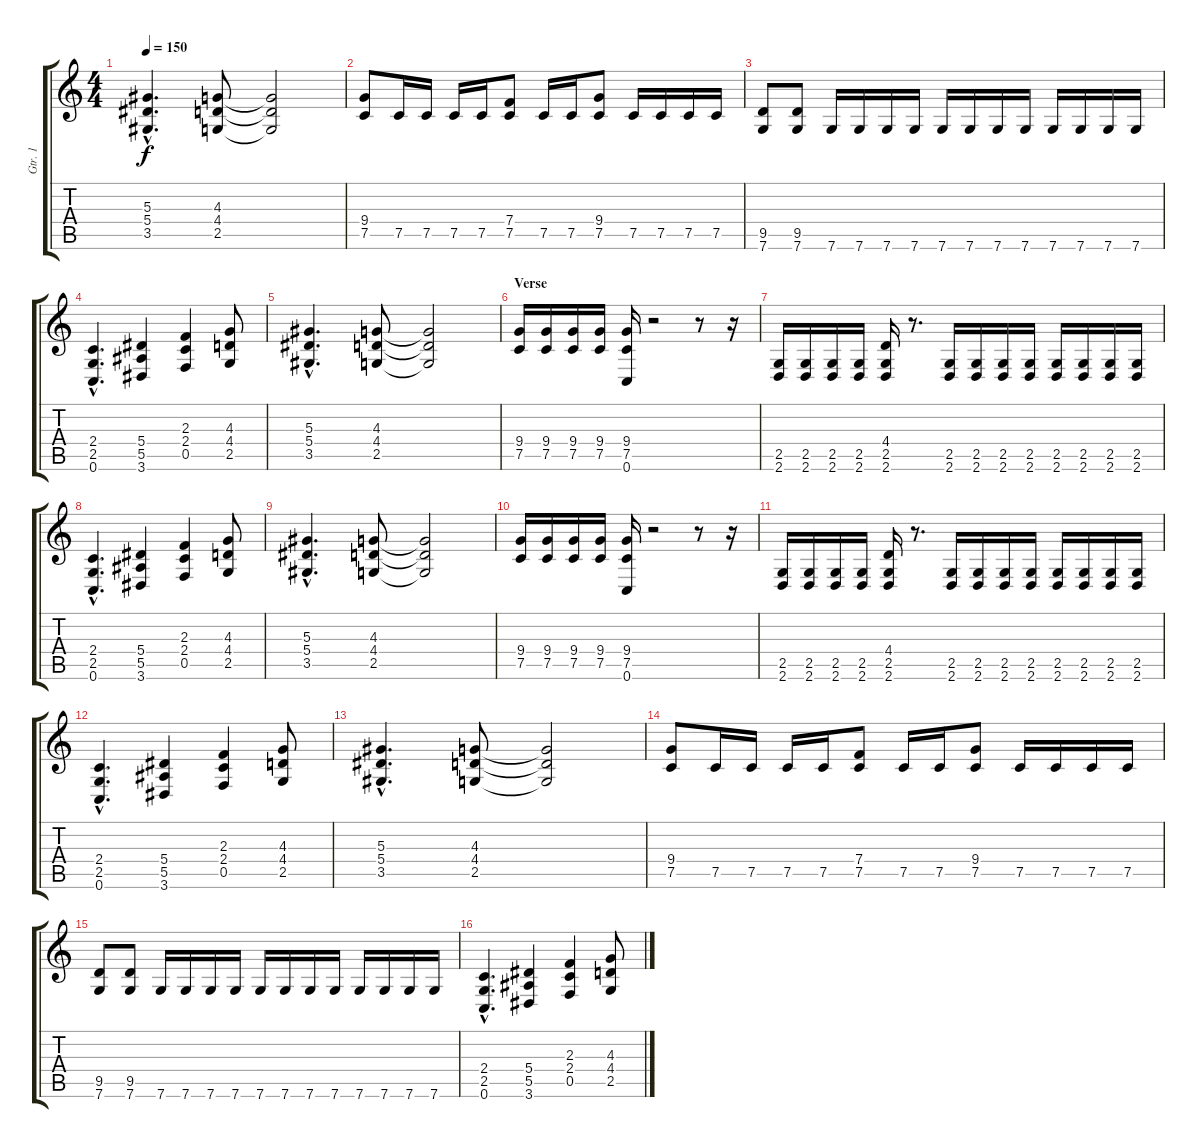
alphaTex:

\track ("Gtr. 1" "Gtr. 1") {instrument distortionguitar}
\staff {score tabs}
\tuning (C4 G3 Eb3 Bb2 F2 C2) {hide}
\ts (4 4)
\tempo 150
\clef g2
\ks c
(5.3{hac} 5.4{hac} 3.5{hac}).4{d dy f} (4.3 4.4 2.5).8 (4.3{t} 4.4{t} 2.5{t}).2 |
(9.4 7.5).8 7.5.16 7.5.16 7.5.16 7.5.16 (7.4 7.5).8 7.5.16 7.5.16 (9.4 7.5).8 7.5.16 7.5.16 7.5.16 7.5.16 |
(9.5 7.6).8 (9.5 7.6).8 7.6.16 7.6.16 7.6.16 7.6.16 7.6.16 7.6.16 7.6.16 7.6.16 7.6.16 7.6.16 7.6.16 7.6.16 |
(2.4{hac} 2.5{hac} 0.6{hac}).4{d} (5.4 5.5 3.6).4 (2.3 2.4 0.5).4 (4.3 4.4 2.5).8 |
(5.3{hac} 5.4{hac} 3.5{hac}).4{d} (4.3 4.4 2.5).8 (4.3{t} 4.4{t} 2.5{t}).2 |
\section ("" "Verse")
(9.4 7.5).16 (9.4 7.5).16 (9.4 7.5).16 (9.4 7.5).16 (9.4 7.5 0.6).16 r.2 r.8 r.16 |
(2.5 2.6).16 (2.5 2.6).16 (2.5 2.6).16 (2.5 2.6).16 (4.4 2.5 2.6).16 r.8{d} (2.5 2.6).16 (2.5 2.6).16 (2.5 2.6).16 (2.5 2.6).16 (2.5 2.6).16 (2.5 2.6).16 (2.5 2.6).16 (2.5 2.6).16 |
(2.4{hac} 2.5{hac} 0.6{hac}).4{d} (5.4 5.5 3.6).4 (2.3 2.4 0.5).4 (4.3 4.4 2.5).8 |
(5.3{hac} 5.4{hac} 3.5{hac}).4{d} (4.3 4.4 2.5).8 (4.3{t} 4.4{t} 2.5{t}).2 |
(9.4 7.5).16 (9.4 7.5).16 (9.4 7.5).16 (9.4 7.5).16 (9.4 7.5 0.6).16 r.2 r.8 r.16 |
(2.5 2.6).16 (2.5 2.6).16 (2.5 2.6).16 (2.5 2.6).16 (4.4 2.5 2.6).16 r.8{d} (2.5 2.6).16 (2.5 2.6).16 (2.5 2.6).16 (2.5 2.6).16 (2.5 2.6).16 (2.5 2.6).16 (2.5 2.6).16 (2.5 2.6).16 |
(2.4{hac} 2.5{hac} 0.6{hac}).4{d} (5.4 5.5 3.6).4 (2.3 2.4 0.5).4 (4.3 4.4 2.5).8 |
(5.3{hac} 5.4{hac} 3.5{hac}).4{d} (4.3 4.4 2.5).8 (4.3{t} 4.4{t} 2.5{t}).2 |
(9.4 7.5).8 7.5.16 7.5.16 7.5.16 7.5.16 (7.4 7.5).8 7.5.16 7.5.16 (9.4 7.5).8 7.5.16 7.5.16 7.5.16 7.5.16 |
(9.5 7.6).8 (9.5 7.6).8 7.6.16 7.6.16 7.6.16 7.6.16 7.6.16 7.6.16 7.6.16 7.6.16 7.6.16 7.6.16 7.6.16 7.6.16 |
(2.4{hac} 2.5{hac} 0.6{hac}).4{d} (5.4 5.5 3.6).4 (2.3 2.4 0.5).4 (4.3 4.4 2.5).8
